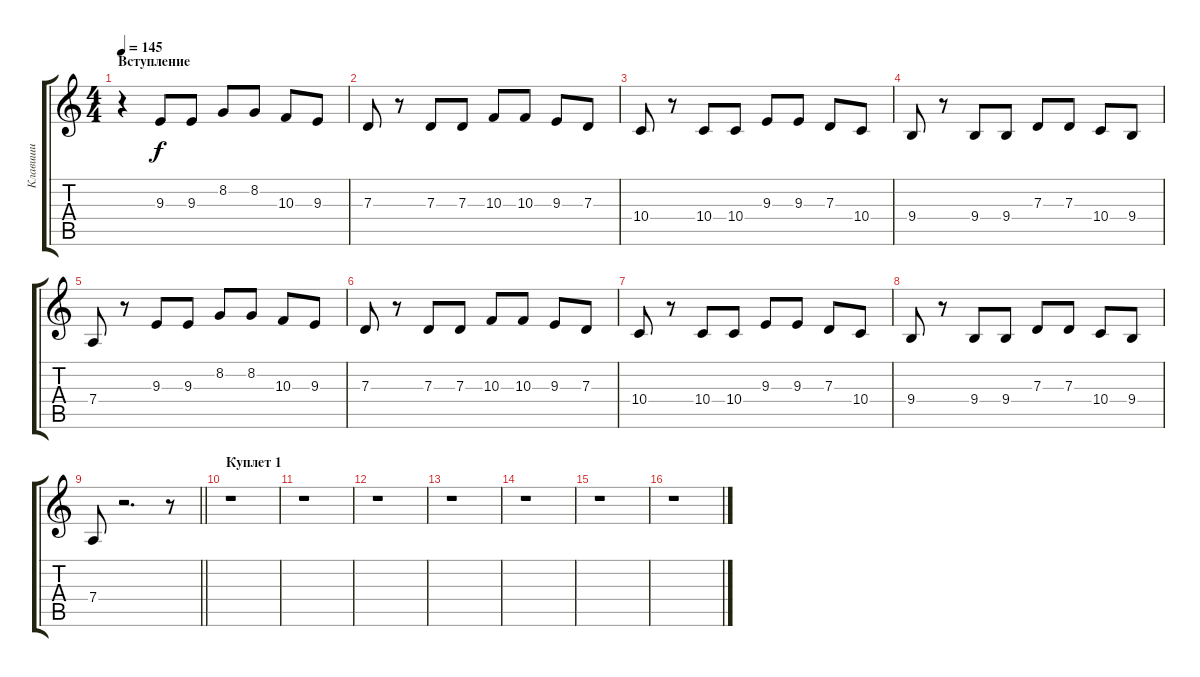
\track ("Клавиши" "Клавиши") {instrument kalimba}
\staff {score tabs}
\tuning (E4 B3 G3 D3 A2 E2) {hide}
\ts (4 4)
\section ("" "Вступление")
\tempo 145
\clef g2
\ks c
r.4{dy f instrument kalimba} 9.3.8 9.3.8 8.2.8 8.2.8 10.3.8 9.3.8 |
7.3.8 r.8 7.3.8 7.3.8 10.3.8 10.3.8 9.3.8 7.3.8 |
10.4.8 r.8 10.4.8 10.4.8 9.3.8 9.3.8 7.3.8 10.4.8 |
9.4.8 r.8 9.4.8 9.4.8 7.3.8 7.3.8 10.4.8 9.4.8 |
7.4.8 r.8 9.3.8 9.3.8 8.2.8 8.2.8 10.3.8 9.3.8 |
7.3.8 r.8 7.3.8 7.3.8 10.3.8 10.3.8 9.3.8 7.3.8 |
10.4.8 r.8 10.4.8 10.4.8 9.3.8 9.3.8 7.3.8 10.4.8 |
9.4.8 r.8 9.4.8 9.4.8 7.3.8 7.3.8 10.4.8 9.4.8 |
\barLineRight lightlight
7.4.8 r.2{d} r.8 |
\section ("" "Куплет 1")
r.1 |
r.1 |
r.1 |
r.1 |
r.1 |
r.1 |
r.1
